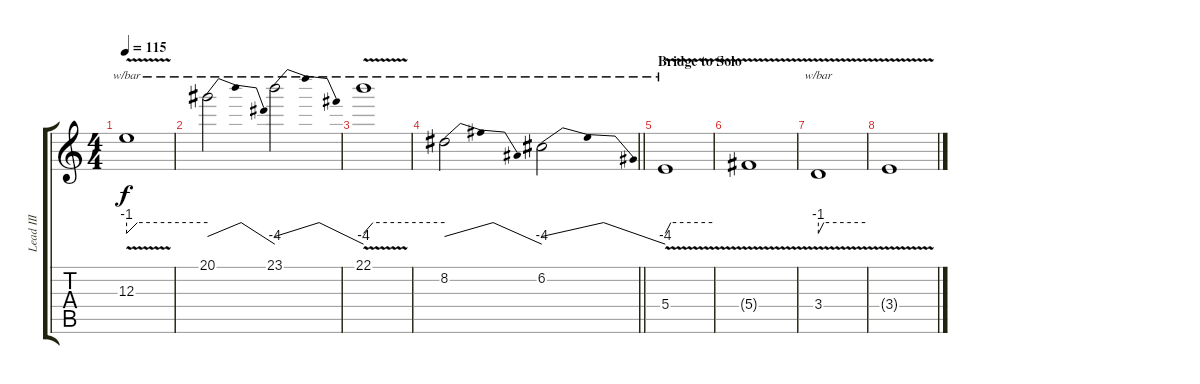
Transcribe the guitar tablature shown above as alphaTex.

\track ("Lead III" "Lead III") {instrument distortionguitar}
\staff {score tabs}
\tuning (Eb4 Bb3 Gb3 Db3 Ab2 Eb2) {hide}
\ts (4 4)
\tempo 115
\clef g2
\ks c
12.3{v}.1{tbe (custom default 0 -4 8 0 60 0) dy f} |
20.1.2{tbe (dip default 0 -6 10 0 30 0 60 -16)} 23.1.2{tbe (dip default 0 -6 10 0 30 0 60 -16)} |
22.1{v}.1{tbe (custom default 0 -4 7 0 60 0)} |
\barLineRight lightlight
8.2.2{tbe (dip default 0 -6 10 0 30 0 60 -16)} 6.2.2{tbe (dip default 0 -6 10 0 30 0 60 -16)} |
\section ("" "Bridge to Solo")
5.4{v}.1{tbe (custom default 0 -4 7 0 60 0)} |
5.4{t}.1 |
3.4{v}.1{tbe (custom default 0 -4 7 0 60 0)} |
3.4{t}.1
